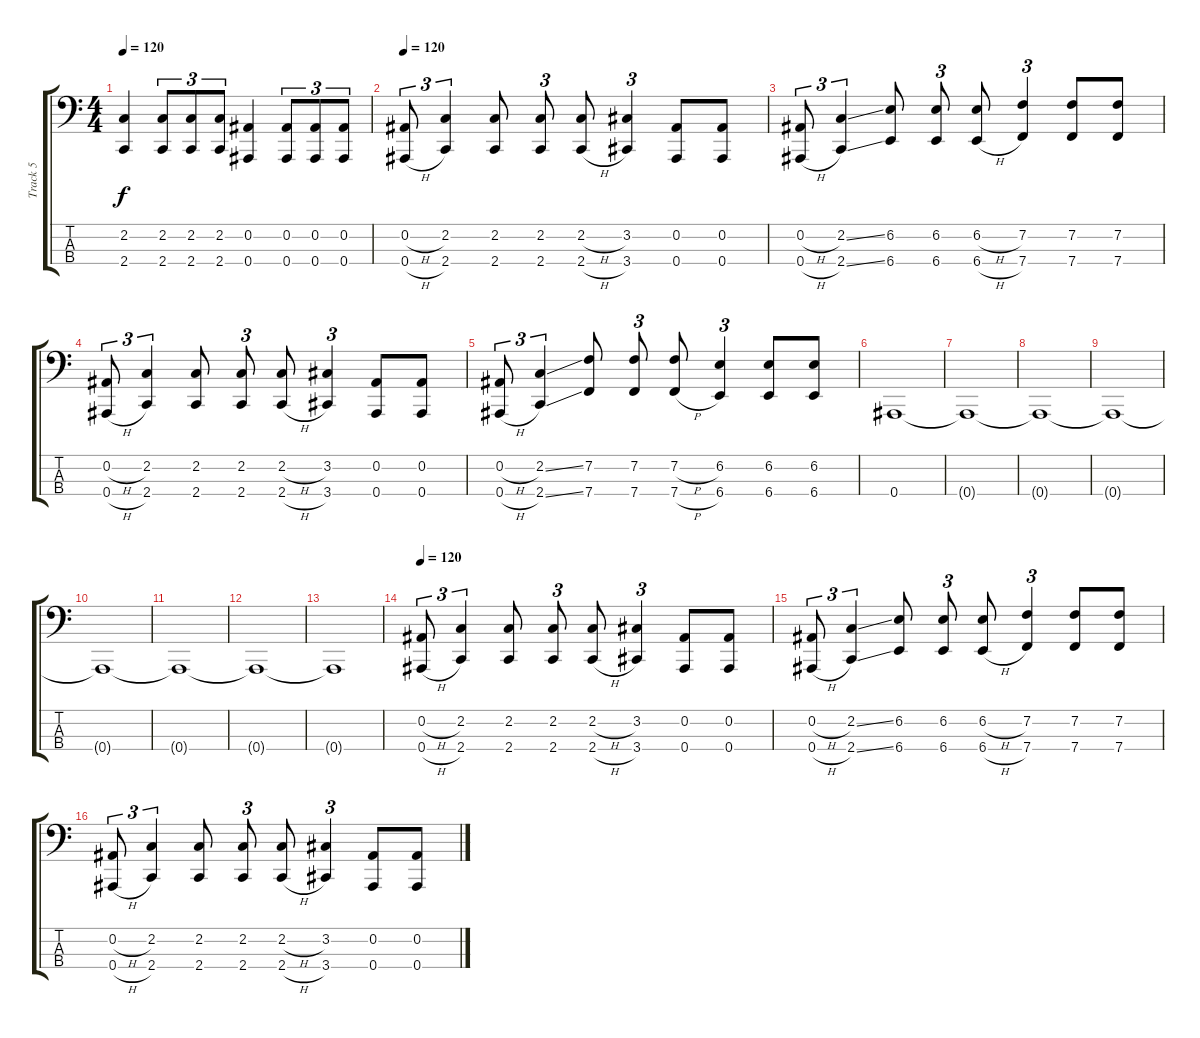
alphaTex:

\track ("Track 5" "Track 5") {instrument electricbasspick}
\staff {score tabs}
\tuning (Eb2 Bb1 F1 Bb0) {hide}
\ts (4 4)
\tempo 120
\clef f4
\ks c
(2.2 2.4).4{dy f} (2.2 2.4).8{tu (3 2)} (2.2 2.4).8{tu (3 2)} (2.2 2.4).8{tu (3 2)} (0.2 0.4).4 (0.2 0.4).8{tu (3 2)} (0.2 0.4).8{tu (3 2)} (0.2 0.4).8{tu (3 2)} |
\tempo 120
(0.2{h} 0.4{h}).8{tu (3 2)} (2.2 2.4).4{tu (3 2)} (2.2 2.4).8 (2.2 2.4).8{tu (3 2)} (2.2{h} 2.4{h}).8 (3.2 3.4).4{tu (3 2)} (0.2 0.4).8 (0.2 0.4).8 |
(0.2{h} 0.4{h}).8{tu (3 2)} (2.2{ss} 2.4{ss}).4{tu (3 2)} (6.2 6.4).8 (6.2 6.4).8{tu (3 2)} (6.2{h} 6.4{h}).8 (7.2 7.4).4{tu (3 2)} (7.2 7.4).8 (7.2 7.4).8 |
(0.2{h} 0.4{h}).8{tu (3 2)} (2.2 2.4).4{tu (3 2)} (2.2 2.4).8 (2.2 2.4).8{tu (3 2)} (2.2{h} 2.4{h}).8 (3.2 3.4).4{tu (3 2)} (0.2 0.4).8 (0.2 0.4).8 |
(0.2{h} 0.4{h}).8{tu (3 2)} (2.2{ss} 2.4{ss}).4{tu (3 2)} (7.2 7.4).8 (7.2 7.4).8{tu (3 2)} (7.2{h} 7.4{h}).8 (6.2 6.4).4{tu (3 2)} (6.2 6.4).8 (6.2 6.4).8 |
0.4.1 |
0.4{t}.1 |
0.4{t}.1 |
0.4{t}.1 |
0.4{t}.1 |
0.4{t}.1 |
0.4{t}.1 |
0.4{t}.1 |
\tempo 120
(0.2{h} 0.4{h}).8{tu (3 2)} (2.2 2.4).4{tu (3 2)} (2.2 2.4).8 (2.2 2.4).8{tu (3 2)} (2.2{h} 2.4{h}).8 (3.2 3.4).4{tu (3 2)} (0.2 0.4).8 (0.2 0.4).8 |
(0.2{h} 0.4{h}).8{tu (3 2)} (2.2{ss} 2.4{ss}).4{tu (3 2)} (6.2 6.4).8 (6.2 6.4).8{tu (3 2)} (6.2{h} 6.4{h}).8 (7.2 7.4).4{tu (3 2)} (7.2 7.4).8 (7.2 7.4).8 |
(0.2{h} 0.4{h}).8{tu (3 2)} (2.2 2.4).4{tu (3 2)} (2.2 2.4).8 (2.2 2.4).8{tu (3 2)} (2.2{h} 2.4{h}).8 (3.2 3.4).4{tu (3 2)} (0.2 0.4).8 (0.2 0.4).8
